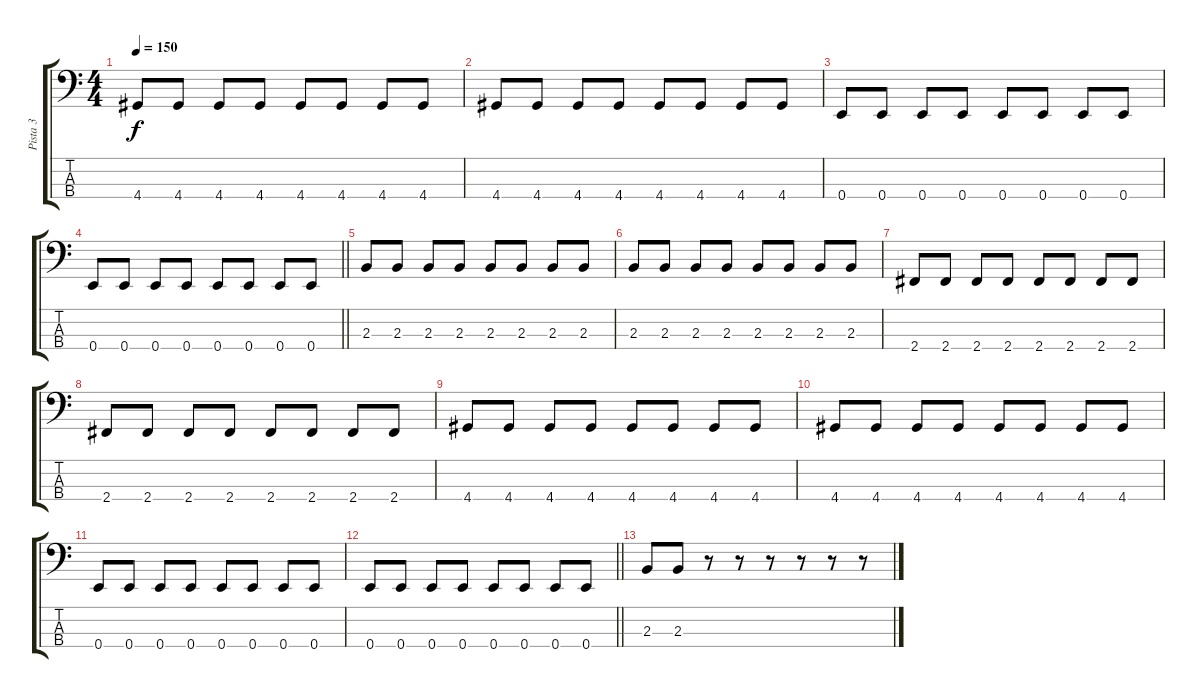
\track ("Pista 3" "Pista 3") {instrument electricbassfinger}
\staff {score tabs}
\tuning (G2 D2 A1 E1) {hide}
\ts (4 4)
\tempo 150
\clef f4
\ks c
4.4.8{dy f} 4.4.8 4.4.8 4.4.8 4.4.8 4.4.8 4.4.8 4.4.8 |
4.4.8 4.4.8 4.4.8 4.4.8 4.4.8 4.4.8 4.4.8 4.4.8 |
0.4.8 0.4.8 0.4.8 0.4.8 0.4.8 0.4.8 0.4.8 0.4.8 |
\barLineRight lightlight
0.4.8 0.4.8 0.4.8 0.4.8 0.4.8 0.4.8 0.4.8 0.4.8 |
2.3.8 2.3.8 2.3.8 2.3.8 2.3.8 2.3.8 2.3.8 2.3.8 |
2.3.8 2.3.8 2.3.8 2.3.8 2.3.8 2.3.8 2.3.8 2.3.8 |
2.4.8 2.4.8 2.4.8 2.4.8 2.4.8 2.4.8 2.4.8 2.4.8 |
2.4.8 2.4.8 2.4.8 2.4.8 2.4.8 2.4.8 2.4.8 2.4.8 |
4.4.8 4.4.8 4.4.8 4.4.8 4.4.8 4.4.8 4.4.8 4.4.8 |
4.4.8 4.4.8 4.4.8 4.4.8 4.4.8 4.4.8 4.4.8 4.4.8 |
0.4.8 0.4.8 0.4.8 0.4.8 0.4.8 0.4.8 0.4.8 0.4.8 |
\barLineRight lightlight
0.4.8 0.4.8 0.4.8 0.4.8 0.4.8 0.4.8 0.4.8 0.4.8 |
2.3.8 2.3.8 r.8 r.8 r.8 r.8 r.8 r.8
